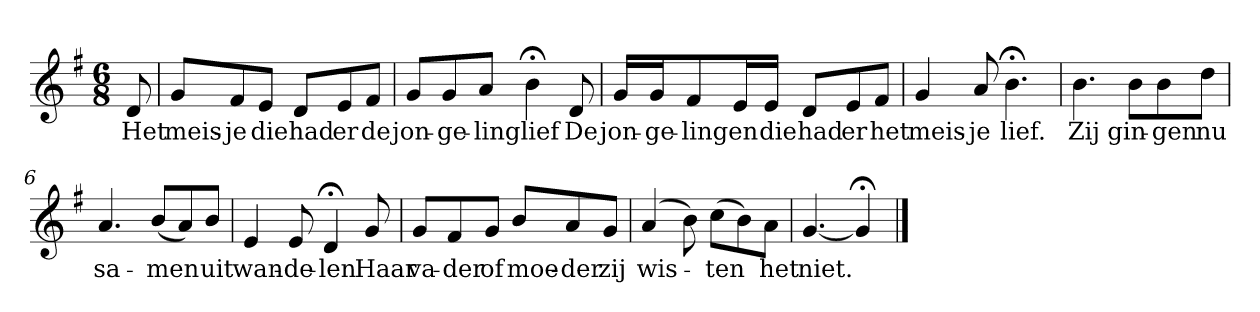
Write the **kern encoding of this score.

**kern	**text
*part1	*part1
*staff1	*staff1
*k[f#]	*
*G:	*
*M6/8	*
*MM120	*
=	=
8d	Het
=1	=1
8gL	meis-
8f#	-je
8eJ	die
8dL	had
8e	er
8f#J	de
=2	=2
8gL	jon-
8g	-ge-
8aJ	-ling
4b;<	lief
8d	De
=3	=3
16gLL	jon-
16gJ	-ge-
8f#	-ling
16eL	en
16eJJ	die
8dL	had
8e	er
8f#J	het
=4	=4
4g	meis-
8a	-je
4.b;<	lief.
=5	=5
4.b	Zij
8bL	gin-
8b	-gen
8ddJ	nu
=6	=6
4.a	sa-
(8bL	-men
8a)	.
8bJ	uit
=7	=7
4e	wan-
8e	-de-
4d;<	-len
8g	Haar
=8	=8
8gL	va-
8f#	-der
8gJ	of
8bL	moe-
8a	-der
8gJ	zij
=9	=9
(4a	wis-
8b)	.
(8ccL	-ten
8b)	.
8aJ	het
=10	=10
[4.g	niet.
4g;<]	.
==	==
*-	*-
